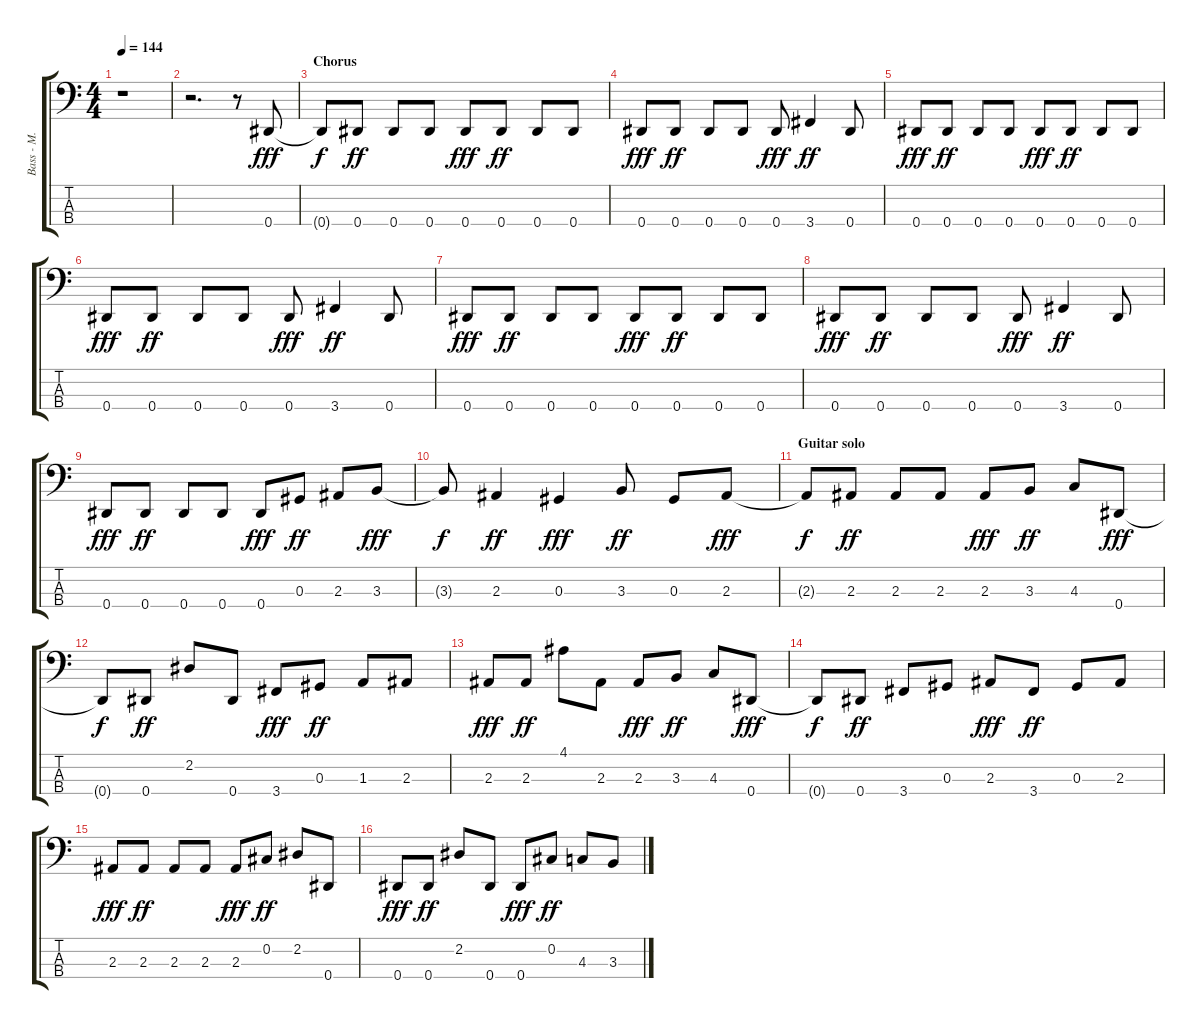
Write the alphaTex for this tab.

\track ("Bass - M. Anthony" "Bass - M. ") {instrument electricbassfinger}
\staff {score tabs}
\tuning (Gb2 Db2 Ab1 Eb1) {hide}
\ts (4 4)
\tempo 144
\clef f4
\ks c
r.1{dy ff} |
r.2{d} r.8 0.4.8{dy fff} |
\section ("" "Chorus")
0.4{t}.8{dy f} 0.4.8{dy ff} 0.4.8 0.4.8 0.4.8{dy fff} 0.4.8{dy ff} 0.4.8 0.4.8 |
0.4.8{dy fff} 0.4.8{dy ff} 0.4.8 0.4.8 0.4.8{dy fff} 3.4.4{dy ff} 0.4.8 |
0.4.8{dy fff} 0.4.8{dy ff} 0.4.8 0.4.8 0.4.8{dy fff} 0.4.8{dy ff} 0.4.8 0.4.8 |
0.4.8{dy fff} 0.4.8{dy ff} 0.4.8 0.4.8 0.4.8{dy fff} 3.4.4{dy ff} 0.4.8 |
0.4.8{dy fff} 0.4.8{dy ff} 0.4.8 0.4.8 0.4.8{dy fff} 0.4.8{dy ff} 0.4.8 0.4.8 |
0.4.8{dy fff} 0.4.8{dy ff} 0.4.8 0.4.8 0.4.8{dy fff} 3.4.4{dy ff} 0.4.8 |
0.4.8{dy fff} 0.4.8{dy ff} 0.4.8 0.4.8 0.4.8{dy fff} 0.3.8{dy ff} 2.3.8 3.3.8{dy fff} |
3.3{t}.8{dy f} 2.3.4{dy ff} 0.3.4{dy fff} 3.3.8{dy ff} 0.3.8 2.3.8{dy fff} |
\section ("" "Guitar solo")
2.3{t}.8{dy f} 2.3.8{dy ff} 2.3.8 2.3.8 2.3.8{dy fff} 3.3.8{dy ff} 4.3.8 0.4.8{dy fff} |
0.4{t}.8{dy f} 0.4.8{dy ff} 2.2.8 0.4.8 3.4.8{dy fff} 0.3.8{dy ff} 1.3.8 2.3.8 |
2.3.8{dy fff} 2.3.8{dy ff} 4.1.8 2.3.8 2.3.8{dy fff} 3.3.8{dy ff} 4.3.8 0.4.8{dy fff} |
0.4{t}.8{dy f} 0.4.8{dy ff} 3.4.8 0.3.8 2.3.8{dy fff} 3.4.8{dy ff} 0.3.8 2.3.8 |
2.3.8{dy fff} 2.3.8{dy ff} 2.3.8 2.3.8 2.3.8{dy fff} 0.2.8{dy ff} 2.2.8 0.4.8 |
0.4.8{dy fff} 0.4.8{dy ff} 2.2.8 0.4.8 0.4.8{dy fff} 0.2.8{dy ff} 4.3.8 3.3.8
